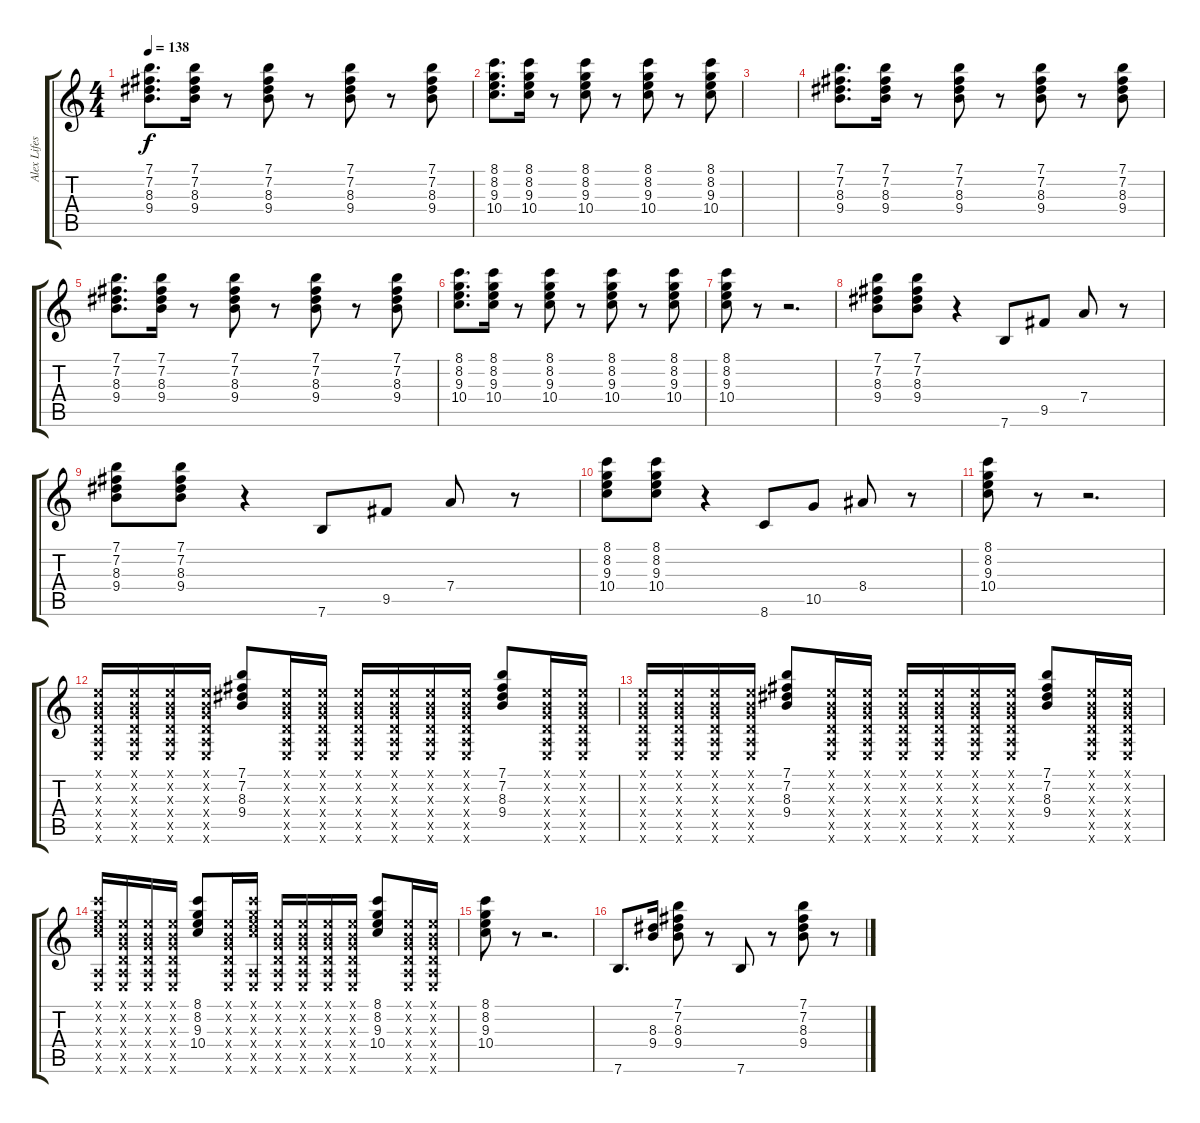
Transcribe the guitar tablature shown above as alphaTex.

\track ("Alex Lifeson, Guitarra" "Alex Lifes") {instrument distortionguitar}
\staff {score tabs}
\tuning (E4 B3 G3 D3 A2 E2) {hide}
\ts (4 4)
\tempo 138
\clef g2
\ks c
(7.1 7.2 8.3 9.4).8{d dy f} (7.1 7.2 8.3 9.4).16 r.8 (7.1 7.2 8.3 9.4).8 r.8 (7.1 7.2 8.3 9.4).8 r.8 (7.1 7.2 8.3 9.4).8 |
(8.1 8.2 9.3 10.4).8{d} (8.1 8.2 9.3 10.4).16 r.8 (8.1 8.2 9.3 10.4).8 r.8 (8.1 8.2 9.3 10.4).8 r.8 (8.1 8.2 9.3 10.4).8 |
|
(7.1 7.2 8.3 9.4).8{d} (7.1 7.2 8.3 9.4).16 r.8 (7.1 7.2 8.3 9.4).8 r.8 (7.1 7.2 8.3 9.4).8 r.8 (7.1 7.2 8.3 9.4).8 |
(7.1 7.2 8.3 9.4).8{d} (7.1 7.2 8.3 9.4).16 r.8 (7.1 7.2 8.3 9.4).8 r.8 (7.1 7.2 8.3 9.4).8 r.8 (7.1 7.2 8.3 9.4).8 |
(8.1 8.2 9.3 10.4).8{d} (8.1 8.2 9.3 10.4).16 r.8 (8.1 8.2 9.3 10.4).8 r.8 (8.1 8.2 9.3 10.4).8 r.8 (8.1 8.2 9.3 10.4).8 |
(8.1 8.2 9.3 10.4).8 r.8 r.2{d} |
(7.1 7.2 8.3 9.4).8 (7.1 7.2 8.3 9.4).8 r.4 7.6.8 9.5.8 7.4.8 r.8 |
(7.1 7.2 8.3 9.4).8 (7.1 7.2 8.3 9.4).8 r.4 7.6.8 9.5.8 7.4.8 r.8 |
(8.1 8.2 9.3 10.4).8 (8.1 8.2 9.3 10.4).8 r.4 8.6.8 10.5.8 8.4.8 r.8 |
(8.1 8.2 9.3 10.4).8 r.8 r.2{d} |
(0.1{x} 0.2{x} 0.3{x} 0.4{x} 0.5{x} 0.6{x}).16 (0.1{x} 0.2{x} 0.3{x} 0.4{x} 0.5{x} 0.6{x}).16 (0.1{x} 0.2{x} 0.3{x} 0.4{x} 0.5{x} 0.6{x}).16 (0.1{x} 0.2{x} 0.3{x} 0.4{x} 0.5{x} 0.6{x}).16 (7.1 7.2 8.3 9.4).8 (0.1{x} 0.2{x} 0.3{x} 0.4{x} 0.5{x} 0.6{x}).16 (0.1{x} 0.2{x} 0.3{x} 0.4{x} 0.5{x} 0.6{x}).16 (0.1{x} 0.2{x} 0.3{x} 0.4{x} 0.5{x} 0.6{x}).16 (0.1{x} 0.2{x} 0.3{x} 0.4{x} 0.5{x} 0.6{x}).16 (0.1{x} 0.2{x} 0.3{x} 0.4{x} 0.5{x} 0.6{x}).16 (0.1{x} 0.2{x} 0.3{x} 0.4{x} 0.5{x} 0.6{x}).16 (7.1 7.2 8.3 9.4).8 (0.1{x} 0.2{x} 0.3{x} 0.4{x} 0.5{x} 0.6{x}).16 (0.1{x} 0.2{x} 0.3{x} 0.4{x} 0.5{x} 0.6{x}).16 |
(0.1{x} 0.2{x} 0.3{x} 0.4{x} 0.5{x} 0.6{x}).16 (0.1{x} 0.2{x} 0.3{x} 0.4{x} 0.5{x} 0.6{x}).16 (0.1{x} 0.2{x} 0.3{x} 0.4{x} 0.5{x} 0.6{x}).16 (0.1{x} 0.2{x} 0.3{x} 0.4{x} 0.5{x} 0.6{x}).16 (7.1 7.2 8.3 9.4).8 (0.1{x} 0.2{x} 0.3{x} 0.4{x} 0.5{x} 0.6{x}).16 (0.1{x} 0.2{x} 0.3{x} 0.4{x} 0.5{x} 0.6{x}).16 (0.1{x} 0.2{x} 0.3{x} 0.4{x} 0.5{x} 0.6{x}).16 (0.1{x} 0.2{x} 0.3{x} 0.4{x} 0.5{x} 0.6{x}).16 (0.1{x} 0.2{x} 0.3{x} 0.4{x} 0.5{x} 0.6{x}).16 (0.1{x} 0.2{x} 0.3{x} 0.4{x} 0.5{x} 0.6{x}).16 (7.1 7.2 8.3 9.4).8 (0.1{x} 0.2{x} 0.3{x} 0.4{x} 0.5{x} 0.6{x}).16 (0.1{x} 0.2{x} 0.3{x} 0.4{x} 0.5{x} 0.6{x}).16 |
(8.1{x} 8.2{x} 9.3{x} 10.4{x} 0.5{x} 0.6{x}).16 (0.1{x} 0.2{x} 0.3{x} 0.4{x} 0.5{x} 0.6{x}).16 (0.1{x} 0.2{x} 0.3{x} 0.4{x} 0.5{x} 0.6{x}).16 (0.1{x} 0.2{x} 0.3{x} 0.4{x} 0.5{x} 0.6{x}).16 (8.1 8.2 9.3 10.4).8 (0.1{x} 0.2{x} 0.3{x} 0.4{x} 0.5{x} 0.6{x}).16 (8.1{x} 8.2{x} 9.3{x} 10.4{x} 0.5{x} 0.6{x}).16 (0.1{x} 0.2{x} 0.3{x} 0.4{x} 0.5{x} 0.6{x}).16 (0.1{x} 0.2{x} 0.3{x} 0.4{x} 0.5{x} 0.6{x}).16 (0.1{x} 0.2{x} 0.3{x} 0.4{x} 0.5{x} 0.6{x}).16 (0.1{x} 0.2{x} 0.3{x} 0.4{x} 0.5{x} 0.6{x}).16 (8.1 8.2 9.3 10.4).8 (0.1{x} 0.2{x} 0.3{x} 0.4{x} 0.5{x} 0.6{x}).16 (0.1{x} 0.2{x} 0.3{x} 0.4{x} 0.5{x} 0.6{x}).16 |
(8.1 8.2 9.3 10.4).8 r.8 r.2{d} |
7.6.8{d} (8.3 9.4).16 (7.1 7.2 8.3 9.4).8 r.8 7.6.8 r.8 (7.1 7.2 8.3 9.4).8 r.8
